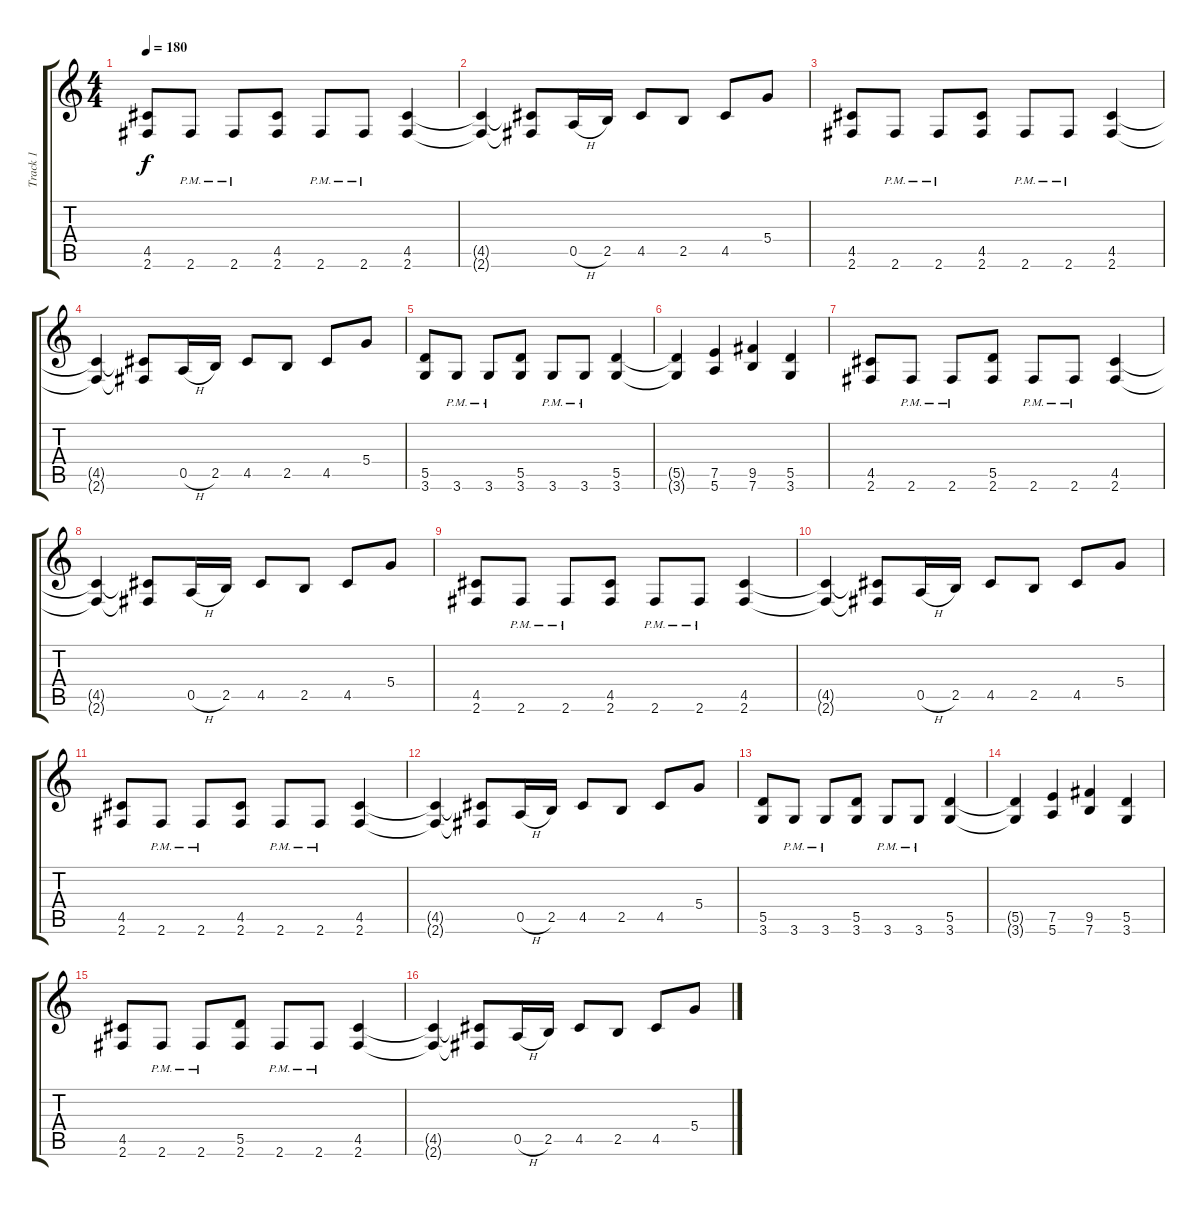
\track ("Track 1" "Track 1") {instrument overdrivenguitar}
\staff {score tabs}
\tuning (E4 B3 G3 D3 A2 E2) {hide}
\ts (4 4)
\tempo 180
\clef g2
\ks c
(4.5 2.6).8{dy f instrument overdrivenguitar} 2.6{pm}.8 2.6{pm}.8 (4.5 2.6).8 2.6{pm}.8 2.6{pm}.8 (4.5 2.6).4 |
(4.5{t} 2.6{t}).4 (4.5{t} 2.6{t}).8 0.5{h}.16 2.5.16 4.5.8 2.5.8 4.5.8 5.4.8 |
(4.5 2.6).8 2.6{pm}.8 2.6{pm}.8 (4.5 2.6).8 2.6{pm}.8 2.6{pm}.8 (4.5 2.6).4 |
(4.5{t} 2.6{t}).4 (4.5{t} 2.6{t}).8 0.5{h}.16 2.5.16 4.5.8 2.5.8 4.5.8 5.4.8 |
(5.5 3.6).8 3.6{pm}.8 3.6{pm}.8 (5.5 3.6).8 3.6{pm}.8 3.6{pm}.8 (5.5 3.6).4 |
(5.5{t} 3.6{t}).4 (7.5 5.6).4 (9.5 7.6).4 (5.5 3.6).4 |
(4.5 2.6).8 2.6{pm}.8 2.6{pm}.8 (5.5 2.6).8 2.6{pm}.8 2.6{pm}.8 (4.5 2.6).4 |
(4.5{t} 2.6{t}).4 (4.5{t} 2.6{t}).8 0.5{h}.16 2.5.16 4.5.8 2.5.8 4.5.8 5.4.8 |
(4.5 2.6).8 2.6{pm}.8 2.6{pm}.8 (4.5 2.6).8 2.6{pm}.8 2.6{pm}.8 (4.5 2.6).4 |
(4.5{t} 2.6{t}).4 (4.5{t} 2.6{t}).8 0.5{h}.16 2.5.16 4.5.8 2.5.8 4.5.8 5.4.8 |
(4.5 2.6).8 2.6{pm}.8 2.6{pm}.8 (4.5 2.6).8 2.6{pm}.8 2.6{pm}.8 (4.5 2.6).4 |
(4.5{t} 2.6{t}).4 (4.5{t} 2.6{t}).8 0.5{h}.16 2.5.16 4.5.8 2.5.8 4.5.8 5.4.8 |
(5.5 3.6).8 3.6{pm}.8 3.6{pm}.8 (5.5 3.6).8 3.6{pm}.8 3.6{pm}.8 (5.5 3.6).4 |
(5.5{t} 3.6{t}).4 (7.5 5.6).4 (9.5 7.6).4 (5.5 3.6).4 |
(4.5 2.6).8 2.6{pm}.8 2.6{pm}.8 (5.5 2.6).8 2.6{pm}.8 2.6{pm}.8 (4.5 2.6).4 |
(4.5{t} 2.6{t}).4 (4.5{t} 2.6{t}).8 0.5{h}.16 2.5.16 4.5.8 2.5.8 4.5.8 5.4.8
